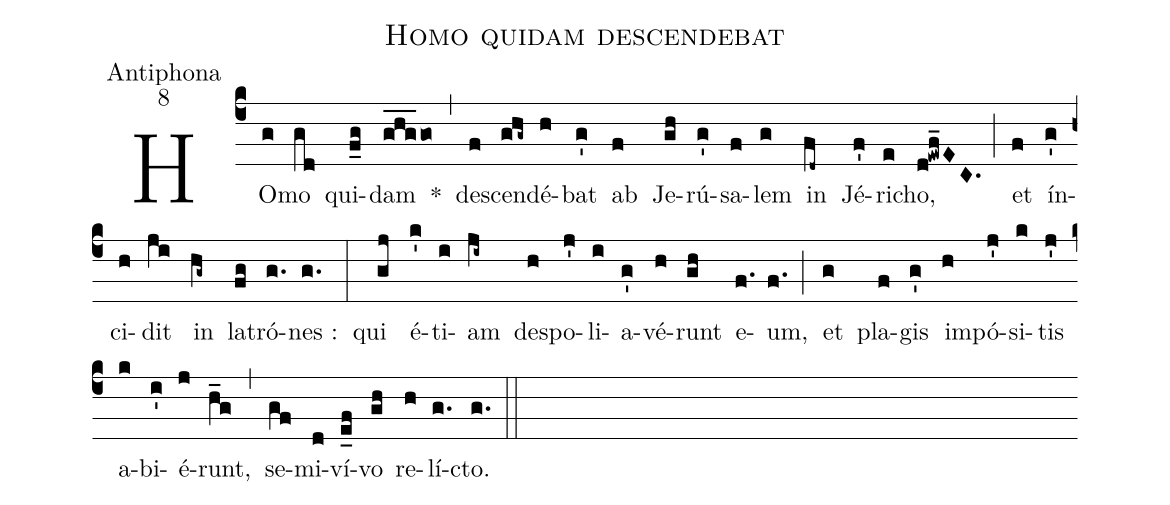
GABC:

name:Homo quidam descendebat;
office-part:Antiphona;
mode:8;
%%
(c4) HO(g)mo(gd) qui(f_g)dam(ghg___go) *(,) de(f)scen(ghg~)dé(h)bat(g') ab(f) Je(gh)rú(g')sa(f)lem(g) in(fd~) Jé(f')ri(e)cho,(d!ewf_EC.) (;) et(f) ín(g')ci(h)dit(ji) in(hg~) la(fg)tró(g.)nes :(g.) (:) qui(gj) é(k')ti(i)am(ji~) de(h)spo(j')li(i)a(g')vé(h)runt(gh) e(f.)um,(f.) (;) et(g) pla(f)gis(g') im(h)pó(j')si(k)tis(j') a(k)bi(i')é(j)runt,(h_g) (,) se(gf)mi(d)ví(e_f)vo(gh) re(h)lí(g.)cto.(g.) (::)
